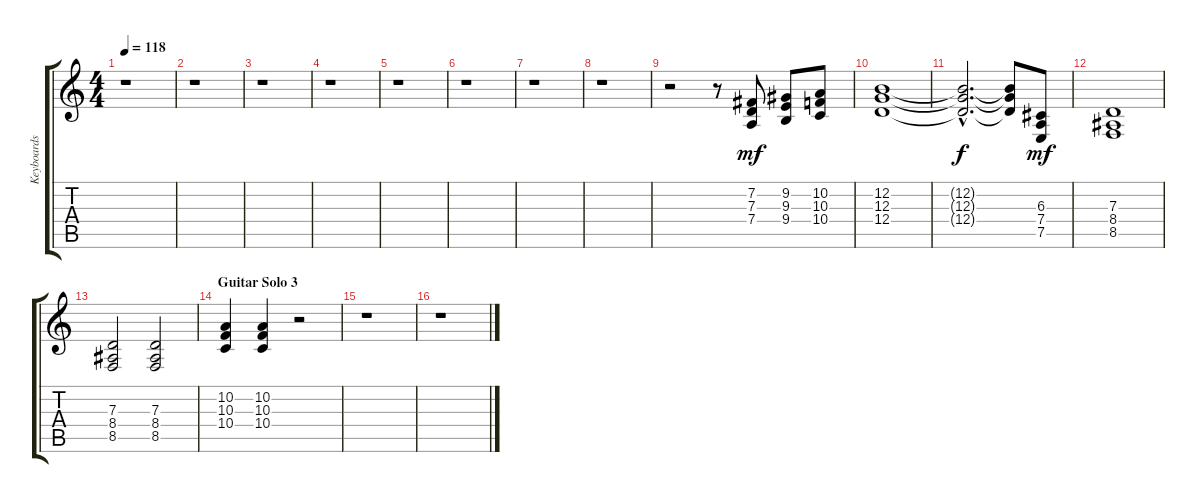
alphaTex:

\track ("Keyboards" "Keyboards") {instrument drawbarorgan}
\staff {score tabs}
\tuning (E4 B3 G3 D3 A2 E2) {hide}
\ts (4 4)
\tempo 118
\clef g2
\ks c
r.1{dy f} |
r.1 |
r.1 |
r.1 |
r.1 |
r.1 |
r.1 |
r.1 |
r.2 r.8 (7.2 7.3 7.4).8{dy mf} (9.2 9.3 9.4).8 (10.2 10.3 10.4).8 |
(12.2 12.3 12.4).1 |
(12.2{hac t} 12.3{hac t} 12.4{hac t}).2{d dy f} (12.2{t} 12.3{t} 12.4{t}).8 (6.3 7.4 7.5).8{dy mf} |
(7.3 8.4 8.5).1 |
(7.3 8.4 8.5).2 (7.3 8.4 8.5).2 |
\section ("" "Guitar Solo 3")
(10.2 10.3 10.4).4 (10.2 10.3 10.4).4 r.2 |
r.1 |
r.1
